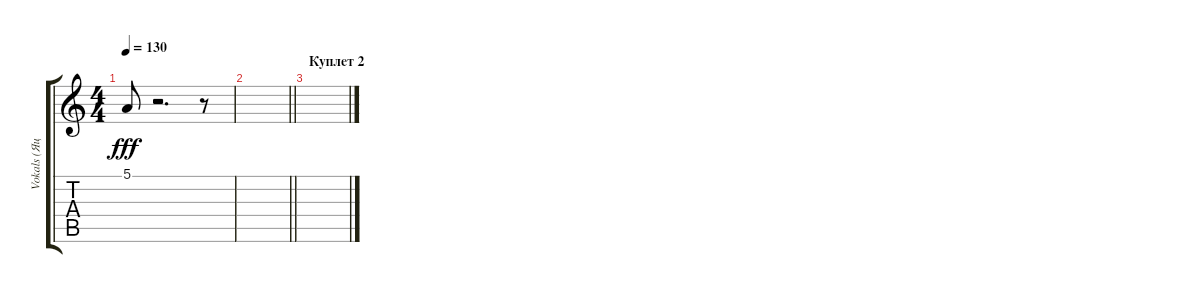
\track ("Vokals (Яцына) " "Vokals (Яц") {instrument lead2sawtooth}
\staff {score tabs}
\tuning (E4 B3 G3 D3 A2 E2) {hide}
\ts (4 4)
\tempo 130
\clef g2
\ks c
5.1.8{dy fff} r.2{d} r.8 |
\barLineRight lightlight
|
\section ("" "Куплет 2")
